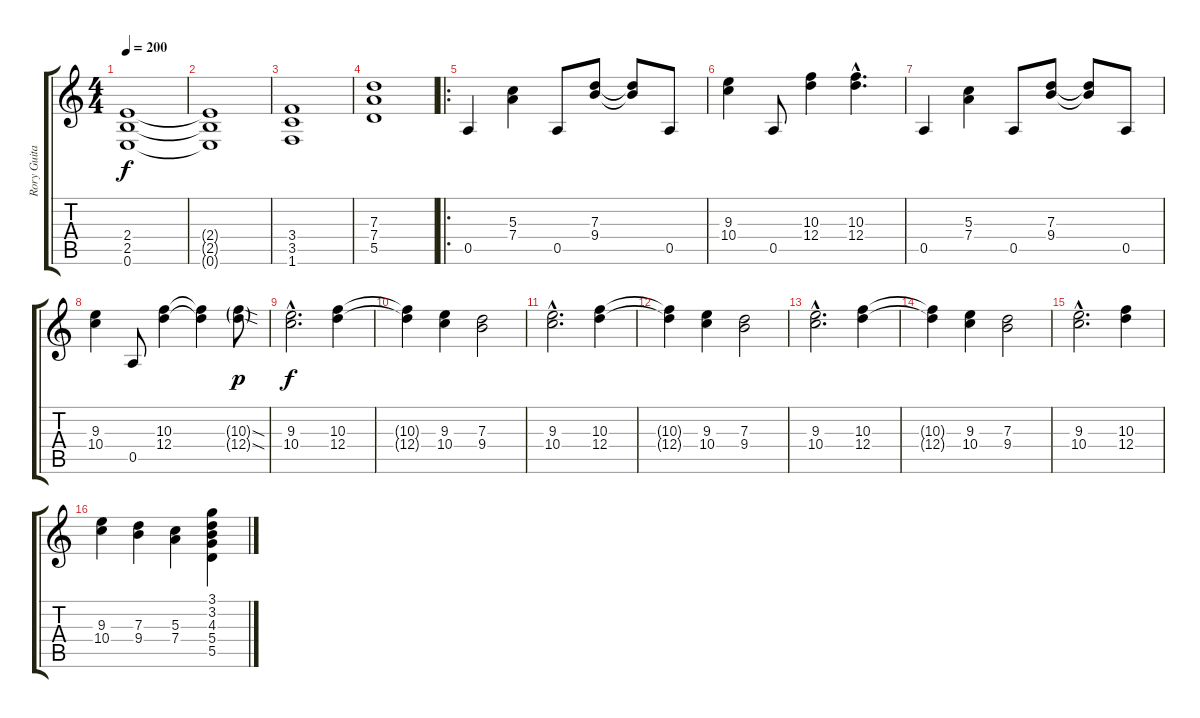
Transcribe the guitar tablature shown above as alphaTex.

\track ("Rory Guitar" "Rory Guita") {instrument distortionguitar}
\staff {score tabs}
\tuning (E4 B3 G3 D3 A2 E2) {hide}
\ts (4 4)
\tempo 200
\clef g2
\ks c
(2.4 2.5 0.6).1{dy f} |
(2.4{t} 2.5{t} 0.6{t}).1 |
(3.4 3.5 1.6).1 |
(7.3 7.4 5.5).1 |
\ro
0.5.4 (5.3 7.4).4 0.5.8 (7.3 9.4).8 (7.3{t} 9.4{t}).8 0.5.8 |
(9.3 10.4).4 0.5.8 (10.3 12.4).4 (10.3{hac} 12.4{hac}).4{d} |
0.5.4 (5.3 7.4).4 0.5.8 (7.3 9.4).8 (7.3{t} 9.4{t}).8 0.5.8 |
(9.3 10.4).4 0.5.8 (10.3 12.4).4 (10.3{t} 12.4{t}).4 (10.3{sod g} 12.4{sod g}).8{dy p} |
(9.3{hac} 10.4{hac}).2{d dy f volume 10} (10.3 12.4).4 |
(10.3{t} 12.4{t}).4 (9.3 10.4).4 (7.3 9.4).2 |
(9.3{hac} 10.4{hac}).2{d volume 10} (10.3 12.4).4 |
(10.3{t} 12.4{t}).4 (9.3 10.4).4 (7.3 9.4).2 |
(9.3{hac} 10.4{hac}).2{d volume 10} (10.3 12.4).4 |
(10.3{t} 12.4{t}).4 (9.3 10.4).4 (7.3 9.4).2 |
(9.3{hac} 10.4{hac}).2{d volume 10} (10.3 12.4).4 |
(9.3 10.4).4 (7.3 9.4).4 (5.3 7.4).4 (3.1 3.2 4.3 5.4 5.5).4
